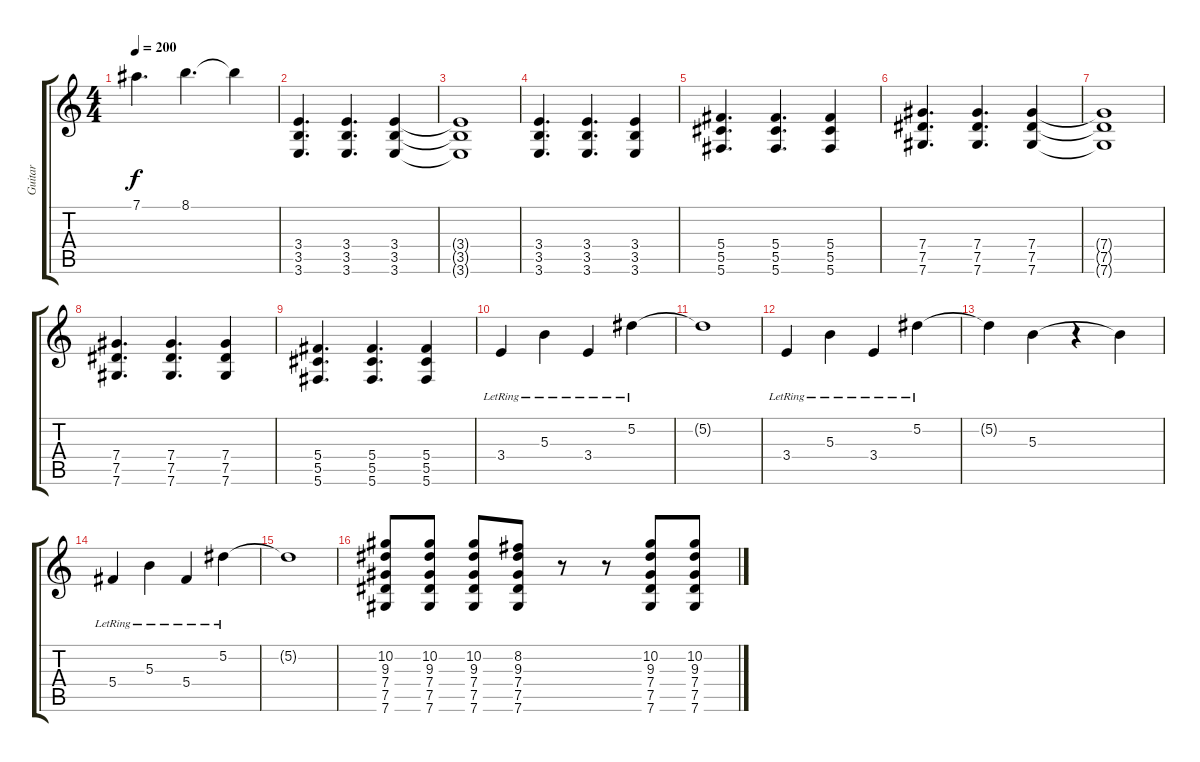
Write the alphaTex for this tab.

\track ("Guitar" "Guitar") {instrument distortionguitar}
\staff {score tabs}
\tuning (Eb4 Bb3 Gb3 Db3 Ab2 Db2) {hide}
\ts (4 4)
\tempo 200
\clef g2
\ks c
7.1.4{d dy f} 8.1.4{d} 8.1{t}.4 |
(3.4 3.5 3.6).4{d} (3.4 3.5 3.6).4{d} (3.4 3.5 3.6).4 |
(3.4{t} 3.5{t} 3.6{t}).1 |
(3.4 3.5 3.6).4{d} (3.4 3.5 3.6).4{d} (3.4 3.5 3.6).4 |
(5.4 5.5 5.6).4{d} (5.4 5.5 5.6).4{d} (5.4 5.5 5.6).4 |
(7.4 7.5 7.6).4{d} (7.4 7.5 7.6).4{d} (7.4 7.5 7.6).4 |
(7.4{t} 7.5{t} 7.6{t}).1 |
(7.4 7.5 7.6).4{d} (7.4 7.5 7.6).4{d} (7.4 7.5 7.6).4 |
(5.4 5.5 5.6).4{d} (5.4 5.5 5.6).4{d} (5.4 5.5 5.6).4 |
3.4{lr}.4 5.3{lr}.4 3.4{lr}.4 5.2{lr}.4 |
5.2{t}.1 |
3.4{lr}.4 5.3{lr}.4 3.4{lr}.4 5.2{lr}.4 |
5.2{t}.4 5.3.4 r.4 5.3{t}.4 |
5.4{lr}.4 5.3{lr}.4 5.4{lr}.4 5.2{lr}.4 |
5.2{t}.1 |
(10.2 9.3 7.4 7.5 7.6).8 (10.2 9.3 7.4 7.5 7.6).8 (10.2 9.3 7.4 7.5 7.6).8 (8.2 9.3 7.4 7.5 7.6).8 r.8 r.8 (10.2 9.3 7.4 7.5 7.6).8 (10.2 9.3 7.4 7.5 7.6).8
